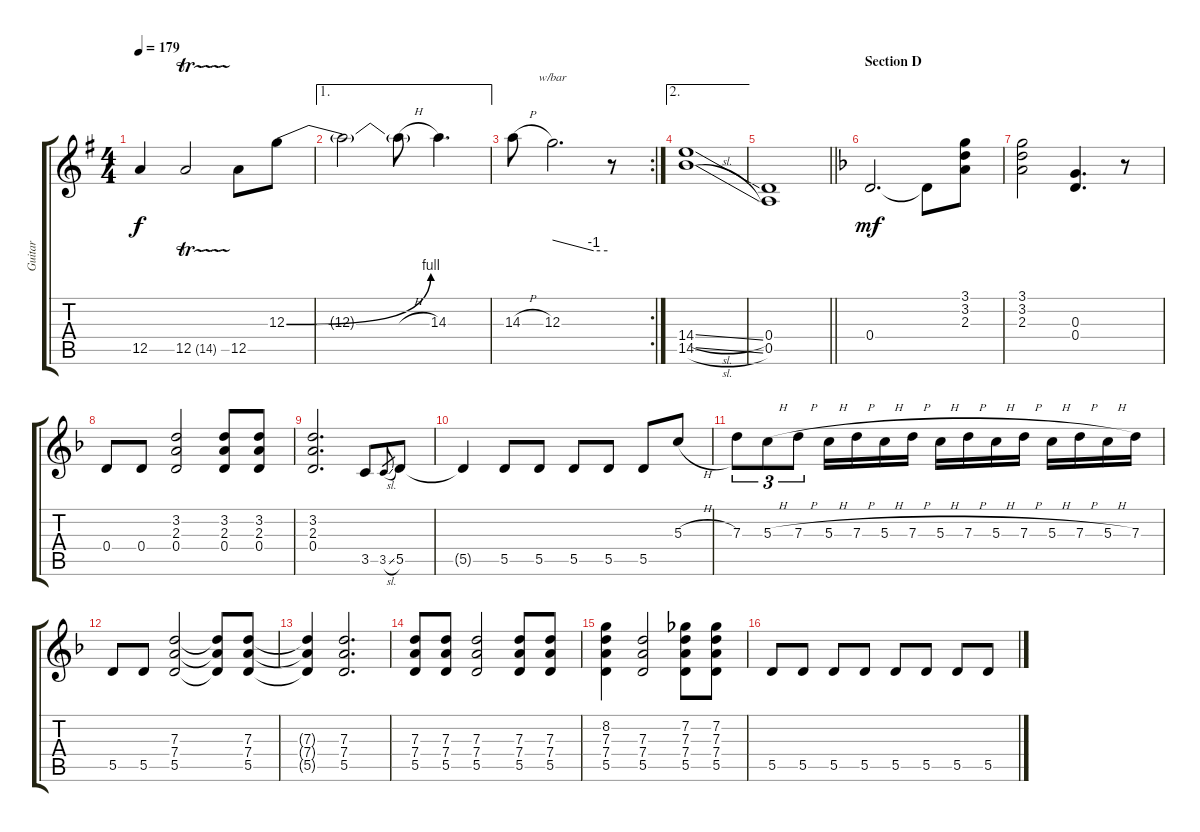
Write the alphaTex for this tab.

\track ("Guitar" "Guitar") {instrument overdrivenguitar}
\staff {score tabs}
\tuning (E4 B3 G3 D3 A2 E2) {hide}
\ts (4 4)
\tempo 179
\clef g2
\ks g
12.5{t}.4{dy f} 12.5{tr (14 16)}.2 12.5.8 12.3{be (bend 0 0 60 4)}.8 |
\ae 1
12.3{t}.2 12.3{h t}.8 14.3.4{d} |
\rc 2
14.3{h}.8 12.3.2{d tbe (custom default 0 0 45 -4 60 -4)} r.8 |
\ae 2
(14.4{sl} 14.5{sl}).1 |
\barLineRight lightlight
(0.4 0.5).1 |
\section ("" "Section D")
\ks dminor
0.4.2{d dy mf} 0.4{t}.8 (3.1 3.2 2.3).8 |
(3.1 3.2 2.3).2 (0.3 0.4).4{d} r.8 |
0.4.8 0.4.8 (3.2 2.3 0.4).2 (3.2 2.3 0.4).8 (3.2 2.3 0.4).8 |
(3.2 2.3 0.4).2{d} 3.5.8 3.5{sl}.8{gr} 5.5.8 |
5.5{t}.4 5.5.8 5.5.8 5.5.8 5.5.8 5.5.8 5.3{h}.8 |
7.3.8{tu (3 2)} 5.3{h}.8{tu (3 2)} 7.3{h}.8{tu (3 2)} 5.3{h}.16 7.3{h}.16 5.3{h}.16 7.3{h}.16 5.3{h}.16 7.3{h}.16 5.3{h}.16 7.3{h}.16 5.3{h}.16 7.3{h}.16 5.3{h}.16 7.3.16 |
5.5.8 5.5.8 (7.3 7.4 5.5).2 (7.3{t} 7.4{t} 5.5{t}).8 (7.3 7.4 5.5).8 |
(7.3{t} 7.4{t} 5.5{t}).4 (7.3 7.4 5.5).2{d} |
(7.3 7.4 5.5).8 (7.3 7.4 5.5).8 (7.3 7.4 5.5).2 (7.3 7.4 5.5).8 (7.3 7.4 5.5).8 |
(8.2 7.3 7.4 5.5).4 (7.3 7.4 5.5).2 (7.2 7.3 7.4 5.5).8 (7.2 7.3 7.4 5.5).8 |
5.5.8 5.5.8 5.5.8 5.5.8 5.5.8 5.5.8 5.5.8 5.5.8
